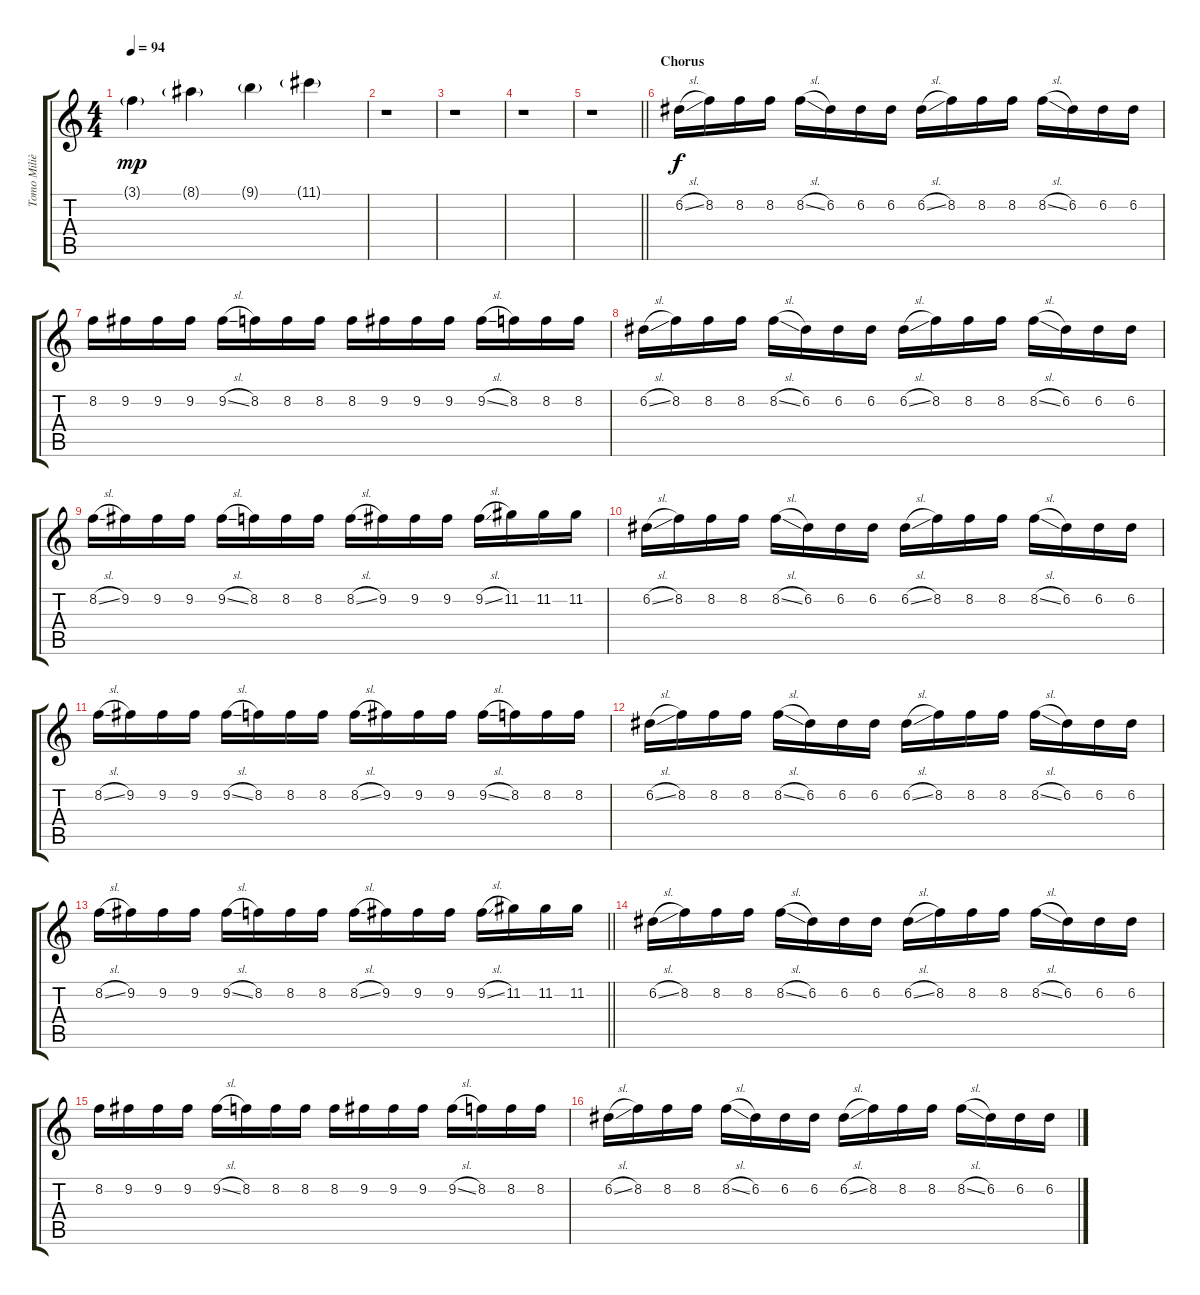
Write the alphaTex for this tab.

\track ("Tomo Milièeviæ" "Tomo Miliè") {instrument electricguitarjazz}
\staff {score tabs}
\tuning (D4 A3 F3 C3 G2 C2) {hide}
\ts (4 4)
\tempo 94
\clef g2
\ks c
3.1{g}.4{dy mp} 8.1{g}.4 9.1{g}.4 11.1{g}.4 |
r.1 |
r.1 |
r.1 |
\barLineRight lightlight
r.1 |
\section ("" "Chorus")
6.2{sl}.16{dy f instrument electricguitarjazz} 8.2.16 8.2.16 8.2.16 8.2{sl}.16 6.2.16 6.2.16 6.2.16 6.2{sl}.16 8.2.16 8.2.16 8.2.16 8.2{sl}.16 6.2.16 6.2.16 6.2.16 |
8.2.16 9.2.16 9.2.16 9.2.16 9.2{sl}.16 8.2.16 8.2.16 8.2.16 8.2.16 9.2.16 9.2.16 9.2.16 9.2{sl}.16 8.2.16 8.2.16 8.2.16 |
6.2{sl}.16{instrument electricguitarjazz} 8.2.16 8.2.16 8.2.16 8.2{sl}.16 6.2.16 6.2.16 6.2.16 6.2{sl}.16 8.2.16 8.2.16 8.2.16 8.2{sl}.16 6.2.16 6.2.16 6.2.16 |
8.2{sl}.16 9.2.16 9.2.16 9.2.16 9.2{sl}.16 8.2.16 8.2.16 8.2.16 8.2{sl}.16 9.2.16 9.2.16 9.2.16 9.2{sl}.16 11.2.16 11.2.16 11.2.16 |
6.2{sl}.16{instrument electricguitarjazz} 8.2.16 8.2.16 8.2.16 8.2{sl}.16 6.2.16 6.2.16 6.2.16 6.2{sl}.16 8.2.16 8.2.16 8.2.16 8.2{sl}.16 6.2.16 6.2.16 6.2.16 |
8.2{sl}.16 9.2.16 9.2.16 9.2.16 9.2{sl}.16 8.2.16 8.2.16 8.2.16 8.2{sl}.16 9.2.16 9.2.16 9.2.16 9.2{sl}.16 8.2.16 8.2.16 8.2.16 |
6.2{sl}.16{instrument electricguitarjazz} 8.2.16 8.2.16 8.2.16 8.2{sl}.16 6.2.16 6.2.16 6.2.16 6.2{sl}.16 8.2.16 8.2.16 8.2.16 8.2{sl}.16 6.2.16 6.2.16 6.2.16 |
\barLineRight lightlight
8.2{sl}.16 9.2.16 9.2.16 9.2.16 9.2{sl}.16 8.2.16 8.2.16 8.2.16 8.2{sl}.16 9.2.16 9.2.16 9.2.16 9.2{sl}.16 11.2.16 11.2.16 11.2.16 |
6.2{sl}.16{instrument electricguitarjazz} 8.2.16 8.2.16 8.2.16 8.2{sl}.16 6.2.16 6.2.16 6.2.16 6.2{sl}.16 8.2.16 8.2.16 8.2.16 8.2{sl}.16 6.2.16 6.2.16 6.2.16 |
8.2.16 9.2.16 9.2.16 9.2.16 9.2{sl}.16 8.2.16 8.2.16 8.2.16 8.2.16 9.2.16 9.2.16 9.2.16 9.2{sl}.16 8.2.16 8.2.16 8.2.16 |
6.2{sl}.16{instrument electricguitarjazz} 8.2.16 8.2.16 8.2.16 8.2{sl}.16 6.2.16 6.2.16 6.2.16 6.2{sl}.16 8.2.16 8.2.16 8.2.16 8.2{sl}.16 6.2.16 6.2.16 6.2.16
